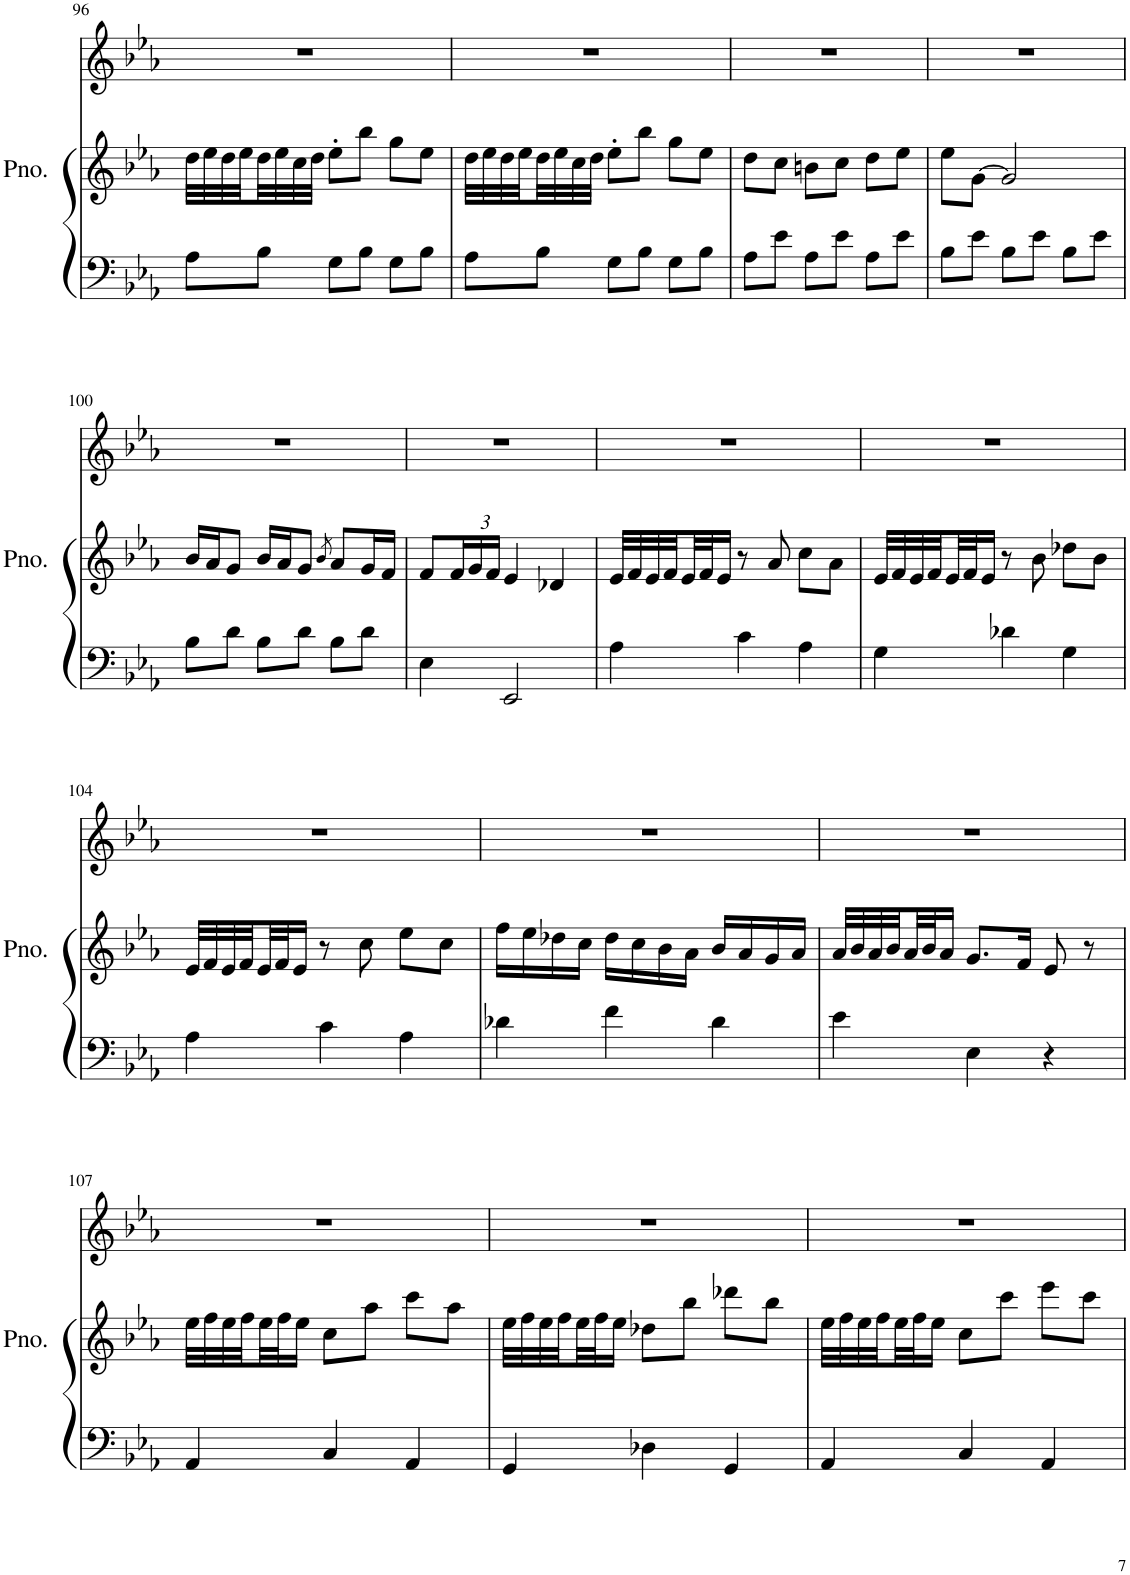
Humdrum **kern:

**kern	**kern	**kern
*part1	*part1	*part1
*staff3	*staff2	*staff1
*I"Piano	*	*
*I'Pno.	*	*
!!LO:PB:g=z
*clefF4	*clefG2	*clefG2
*k[b-e-a-]	*k[b-e-a-]	*k[b-e-a-]
*M3/4	*M3/4	*M3/4
=96	=96	=96
8A-\L	32dd\LLL	2.r
.	32ee-\	.
.	32dd\	.
.	32ee-\	.
8B-\J	32dd\	.
.	32ee-\	.
.	32cc\	.
.	32dd\JJJ	.
8G\L	8ee-'\L	.
8B-\J	8bb-\J	.
8G\L	8gg\L	.
8B-\J	8ee-\J	.
=97	=97	=97
8A-\L	32dd\LLL	2.r
.	32ee-\	.
.	32dd\	.
.	32ee-\	.
8B-\J	32dd\	.
.	32ee-\	.
.	32cc\	.
.	32dd\JJJ	.
8G\L	8ee-'\L	.
8B-\J	8bb-\J	.
8G\L	8gg\L	.
8B-\J	8ee-\J	.
=98	=98	=98
8A-\L	8dd\L	2.r
8e-\J	8cc\J	.
8A-\L	8bn\L	.
8e-\J	8cc\J	.
8A-\L	8dd\L	.
8e-\J	8ee-\J	.
=99	=99	=99
8B-\L	8ee-\L	2.r
8e-\J	[8g\J	.
8B-\L	2g/]	.
8e-\J	.	.
8B-\L	.	.
8e-\J	.	.
!!LO:LB:g=z
=100	=100	=100
8B-\L	16b-/LL	2.r
.	16a-/J	.
8d\J	8g/J	.
8B-\L	16b-/LL	.
.	16a-/J	.
8d\J	8g/J	.
.	8qb-/	.
8B-\L	8a-/L	.
8d\J	16g/L	.
.	16f/JJ	.
=101	=101	=101
4E-\	8f/L	2.r
*	*Xbrackettup	*
.	24f/L	.
.	24g/	.
.	24f/JJ	.
2EE-/	4e-/	.
.	4d-X/	.
=102	=102	=102
4A-\	32e-/LLL	2.r
.	32f/	.
.	32e-/	.
.	32f/	.
.	32e-/	.
.	32f/J	.
.	16e-/JJ	.
4c\	8r	.
.	8a-/	.
4A-\	8cc\L	.
.	8a-\J	.
=103	=103	=103
4G\	32e-/LLL	2.r
.	32f/	.
.	32e-/	.
.	32f/	.
.	32e-/	.
.	32f/J	.
.	16e-/JJ	.
4d-X\	8r	.
.	8b-\	.
4G\	8dd-X\L	.
.	8b-\J	.
!!LO:LB:g=z
=104	=104	=104
4A-\	32e-/LLL	2.r
.	32f/	.
.	32e-/	.
.	32f/	.
.	32e-/	.
.	32f/J	.
.	16e-/JJ	.
4c\	8r	.
.	8cc\	.
4A-\	8ee-\L	.
.	8cc\J	.
=105	=105	=105
4d-X\	16ff\LL	2.r
.	16ee-\	.
.	16dd-X\	.
.	16cc\JJ	.
4f\	16dd-\LL	.
.	16cc\	.
.	16b-\	.
.	16a-\JJ	.
4d-\	16b-/LL	.
.	16a-/	.
.	16g/	.
.	16a-/JJ	.
=106	=106	=106
4e-\	32a-/LLL	2.r
.	32b-/	.
.	32a-/	.
.	32b-/	.
.	32a-/	.
.	32b-/J	.
.	16a-/JJ	.
4E-\	8.g/L	.
.	16f/Jk	.
4r	8e-/	.
.	8r	.
!!LO:LB:g=z
=107	=107	=107
4AA-/	32ee-\LLL	2.r
.	32ff\	.
.	32ee-\	.
.	32ff\	.
.	32ee-\	.
.	32ff\J	.
.	16ee-\JJ	.
4C/	8cc\L	.
.	8aa-\J	.
4AA-/	8ccc\L	.
.	8aa-\J	.
=108	=108	=108
4GG/	32ee-\LLL	2.r
.	32ff\	.
.	32ee-\	.
.	32ff\	.
.	32ee-\	.
.	32ff\J	.
.	16ee-\JJ	.
4D-X\	8dd-X\L	.
.	8bb-\J	.
4GG/	8ddd-X\L	.
.	8bb-\J	.
=109	=109	=109
4AA-/	32ee-\LLL	2.r
.	32ff\	.
.	32ee-\	.
.	32ff\	.
.	32ee-\	.
.	32ff\J	.
.	16ee-\JJ	.
4C/	8cc\L	.
.	8ccc\J	.
4AA-/	8eee-\L	.
.	8ccc\J	.
=	=	=
*-	*-	*-
